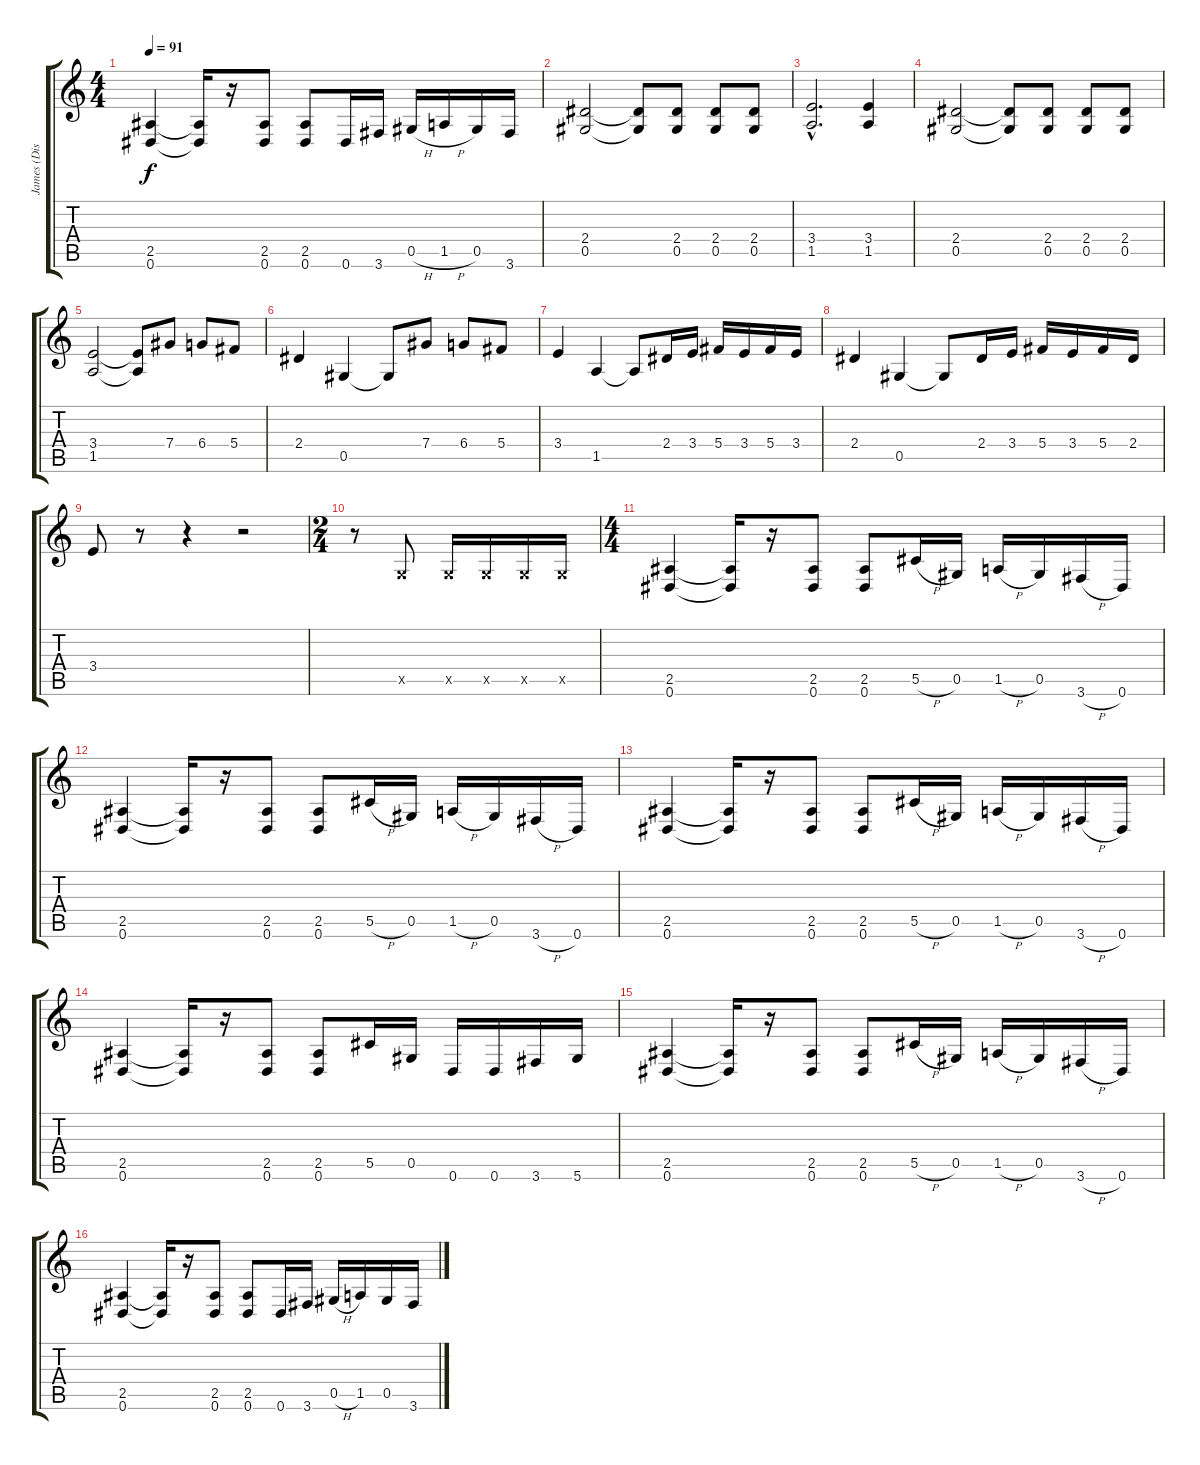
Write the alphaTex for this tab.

\track ("James (Disto Guitar)" "James (Dis") {instrument distortionguitar}
\staff {score tabs}
\tuning (Eb4 Bb3 Gb3 Db3 Ab2 Eb2) {hide}
\ts (4 4)
\tempo 91
\clef g2
\ks c
(2.5 0.6).4{dy f} (2.5{t} 0.6{t}).16 r.16 (2.5 0.6).8 (2.5 0.6).8 0.6.16 3.6.16 0.5{h}.16 1.5{h}.16 0.5.16 3.6.16 |
(2.4 0.5).2 (2.4{t} 0.5{t}).8 (2.4 0.5).8 (2.4 0.5).8 (2.4 0.5).8 |
(3.4{hac} 1.5{hac}).2{d} (3.4 1.5).4 |
(2.4 0.5).2 (2.4{t} 0.5{t}).8 (2.4 0.5).8 (2.4 0.5).8 (2.4 0.5).8 |
(3.4 1.5).2 (3.4{t} 1.5{t}).8 7.4.8 6.4.8 5.4.8 |
2.4.4 0.5.4 0.5{t}.8 7.4.8 6.4.8 5.4.8 |
3.4.4 1.5.4 1.5{t}.8 2.4.16 3.4.16 5.4.16 3.4.16 5.4.16 3.4.16 |
2.4.4 0.5.4 0.5{t}.8 2.4.16 3.4.16 5.4.16 3.4.16 5.4.16 2.4.16 |
3.4.8 r.8 r.4 r.2 |
\ts (2 4)
r.8 -1.5{x}.8 -1.5{x}.16 -1.5{x}.16 -1.5{x}.16 -1.5{x}.16 |
\ts (4 4)
(2.5 0.6).4 (2.5{t} 0.6{t}).16 r.16 (2.5 0.6).8 (2.5 0.6).8 5.5{h}.16 0.5.16 1.5{h}.16 0.5.16 3.6{h}.16 0.6.16 |
(2.5 0.6).4 (2.5{t} 0.6{t}).16 r.16 (2.5 0.6).8 (2.5 0.6).8 5.5{h}.16 0.5.16 1.5{h}.16 0.5.16 3.6{h}.16 0.6.16 |
(2.5 0.6).4 (2.5{t} 0.6{t}).16 r.16 (2.5 0.6).8 (2.5 0.6).8 5.5{h}.16 0.5.16 1.5{h}.16 0.5.16 3.6{h}.16 0.6.16 |
(2.5 0.6).4 (2.5{t} 0.6{t}).16 r.16 (2.5 0.6).8 (2.5 0.6).8 5.5.16 0.5.16 0.6.16 0.6.16 3.6.16 5.6.16 |
(2.5 0.6).4 (2.5{t} 0.6{t}).16 r.16 (2.5 0.6).8 (2.5 0.6).8 5.5{h}.16 0.5.16 1.5{h}.16 0.5.16 3.6{h}.16 0.6.16 |
(2.5 0.6).4 (2.5{t} 0.6{t}).16 r.16 (2.5 0.6).8 (2.5 0.6).8 0.6.16 3.6.16 0.5{h}.16 1.5.16 0.5.16 3.6.16
